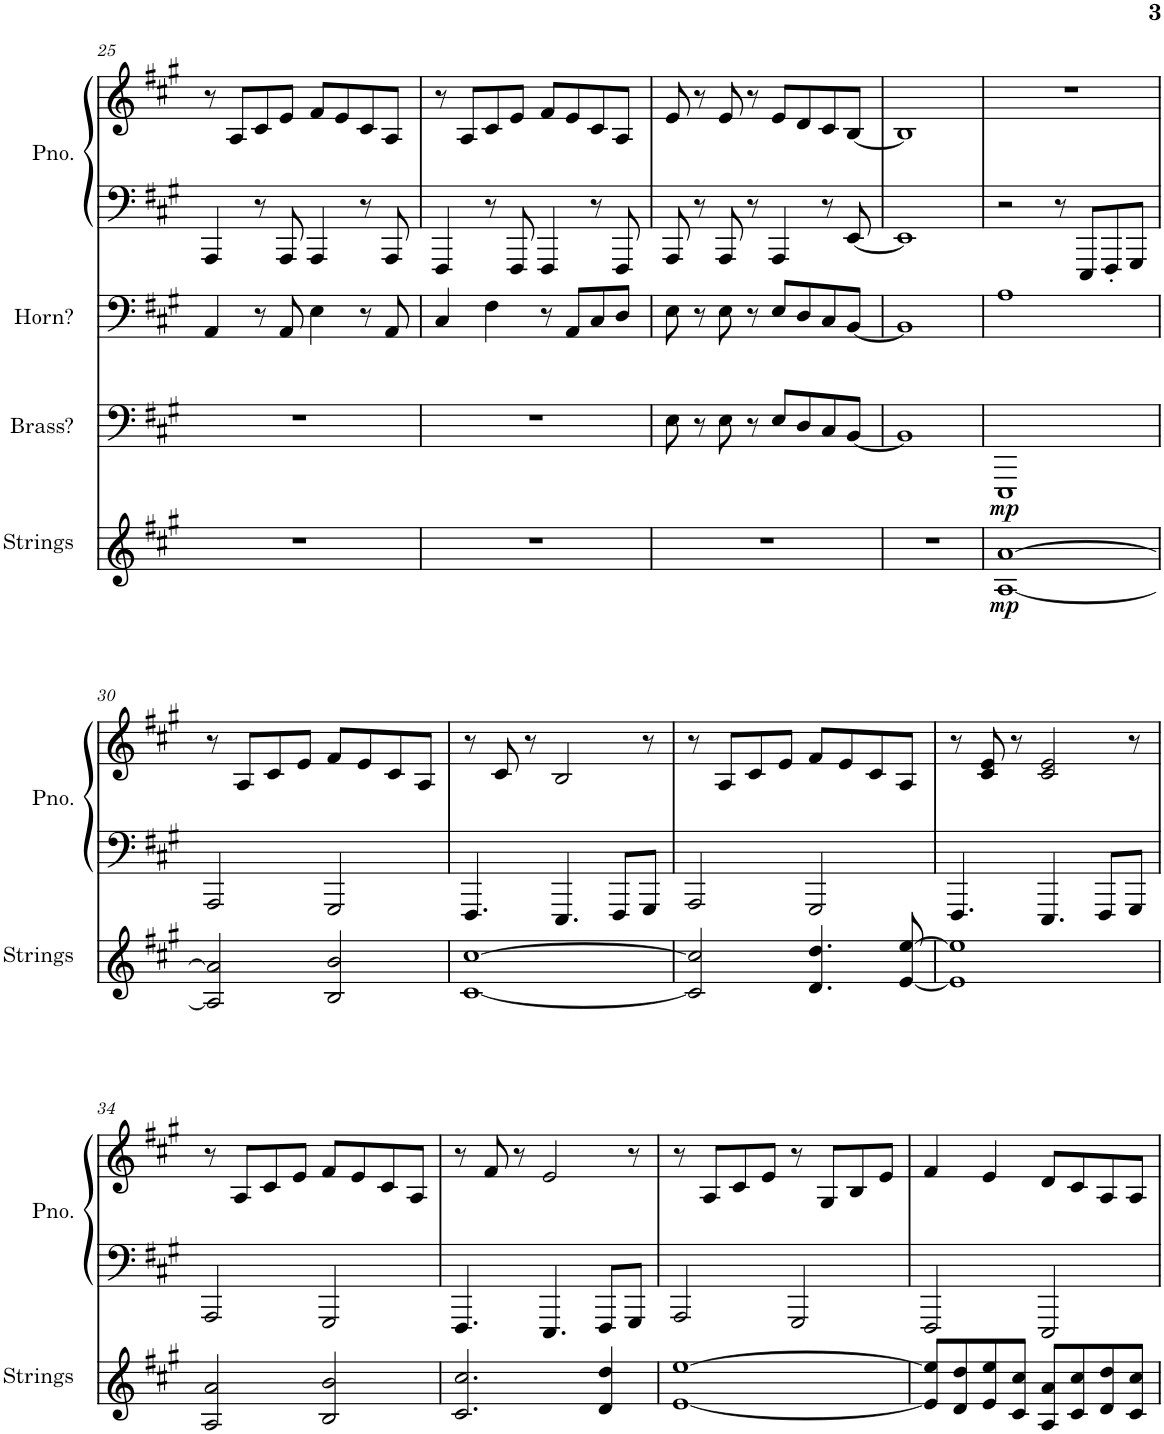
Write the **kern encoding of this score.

**kern	**dynam	**kern	**dynam	**kern	**kern	**kern
*part4	*part4	*part3	*part3	*part2	*part1	*part1
*staff5	*staff5	*staff4	*staff4	*staff3	*staff2	*staff1
*I"Strings	*	*I"Brass?	*	*I"Horn?	*I"Piano	*
*I'Strings	*	*I'Brass?	*	*I'Horn?	*I'Pno.	*
!!LO:PB:g=z
*clefG2	*	*clefF4	*	*clefF4	*clefF4	*clefG2
*	*	*	*	*Trd7c12	*	*
*k[f#c#g#]	*	*k[f#c#g#]	*	*k[f#c#g#]	*k[f#c#g#]	*k[f#c#g#]
*M4/4	*	*M4/4	*	*M4/4	*M4/4	*M4/4
=25	=25	=25	=25	=25	=25	=25
1r	.	1r	.	4AA/	4AAA/	8r
.	.	.	.	.	.	8A/L
.	.	.	.	8r	8r	8c#/
.	.	.	.	8AA/	8AAA/	8e/J
.	.	.	.	4E\	4AAA/	8f#/L
.	.	.	.	.	.	8e/
.	.	.	.	8r	8r	8c#/
.	.	.	.	8AA/	8AAA/	8A/J
=26	=26	=26	=26	=26	=26	=26
1r	.	1r	.	4C#/	4FFF#/	8r
.	.	.	.	.	.	8A/L
.	.	.	.	4F#\	8r	8c#/
.	.	.	.	.	8FFF#/	8e/J
.	.	.	.	8r	4FFF#/	8f#/L
.	.	.	.	8AA/L	.	8e/
.	.	.	.	8C#/	8r	8c#/
.	.	.	.	8D/J	8FFF#/	8A/J
=27	=27	=27	=27	=27	=27	=27
1r	.	8E\	.	8E\	8AAA/	8e/
.	.	8r	.	8r	8r	8r
.	.	8E\	.	8E\	8AAA/	8e/
.	.	8r	.	8r	8r	8r
.	.	8E/L	.	8E/L	4AAA/	8e/L
.	.	8D/	.	8D/	.	8d/
.	.	8C#/	.	8C#/	8r	8c#/
.	.	[8BB/J	.	[8BB/J	[8EE/	[8B/J
=28	=28	=28	=28	=28	=28	=28
1r	.	1BB]	.	1BB]	1EE]	1B]
=29	=29	=29	=29	=29	=29	=29
!	!LO:DY:b	!	!LO:DY:b	!	!	!
[1A [1a	mp	1EEE	mp	1A	2r	1r
.	.	.	.	.	8r	.
.	.	.	.	.	8EEE/L	.
.	.	.	.	.	8FFF#'/	.
.	.	.	.	.	8GGG#/J	.
!!LO:LB:g=z
=30	=30	=30	=30	=30	=30	=30
2A/] 2a/]	.	1r	.	1r	2AAA/	8r
.	.	.	.	.	.	8A/L
.	.	.	.	.	.	8c#/
.	.	.	.	.	.	8e/J
2B/ 2b/	.	.	.	.	2GGG#/	8f#/L
.	.	.	.	.	.	8e/
.	.	.	.	.	.	8c#/
.	.	.	.	.	.	8A/J
=31	=31	=31	=31	=31	=31	=31
[1c# [1cc#	.	1r	.	1r	4.FFF#/	8r
.	.	.	.	.	.	8c#/
.	.	.	.	.	.	8r
.	.	.	.	.	4.EEE/	2B/
.	.	.	.	.	8FFF#/L	.
.	.	.	.	.	8GGG#/J	8r
=32	=32	=32	=32	=32	=32	=32
2c#/] 2cc#/]	.	1r	.	1r	2AAA/	8r
.	.	.	.	.	.	8A/L
.	.	.	.	.	.	8c#/
.	.	.	.	.	.	8e/J
4.d/ 4.dd/	.	.	.	.	2GGG#/	8f#/L
.	.	.	.	.	.	8e/
.	.	.	.	.	.	8c#/
[8e/ [8ee/	.	.	.	.	.	8A/J
=33	=33	=33	=33	=33	=33	=33
1e] 1ee]	.	1r	.	1r	4.FFF#/	8r
.	.	.	.	.	.	8c#/ 8e/
.	.	.	.	.	.	8r
.	.	.	.	.	4.EEE/	2c#/ 2e/
.	.	.	.	.	8FFF#/L	.
.	.	.	.	.	8GGG#/J	8r
!!LO:LB:g=z
=34	=34	=34	=34	=34	=34	=34
2A/ 2a/	.	1r	.	1r	2AAA/	8r
.	.	.	.	.	.	8A/L
.	.	.	.	.	.	8c#/
.	.	.	.	.	.	8e/J
2B/ 2b/	.	.	.	.	2GGG#/	8f#/L
.	.	.	.	.	.	8e/
.	.	.	.	.	.	8c#/
.	.	.	.	.	.	8A/J
=35	=35	=35	=35	=35	=35	=35
2.c#/ 2.cc#/	.	1r	.	1r	4.FFF#/	8r
.	.	.	.	.	.	8f#/
.	.	.	.	.	.	8r
.	.	.	.	.	4.EEE/	2e/
4d/ 4dd/	.	.	.	.	8FFF#/L	.
.	.	.	.	.	8GGG#/J	8r
=36	=36	=36	=36	=36	=36	=36
[1e [1ee	.	1r	.	1r	2AAA/	8r
.	.	.	.	.	.	8A/L
.	.	.	.	.	.	8c#/
.	.	.	.	.	.	8e/J
.	.	.	.	.	2GGG#/	8r
.	.	.	.	.	.	8G#/L
.	.	.	.	.	.	8B/
.	.	.	.	.	.	8e/J
=37	=37	=37	=37	=37	=37	=37
8e/] 8ee/]L	.	1r	.	1r	2FFF#/	4f#/
8d/ 8dd/	.	.	.	.	.	.
8e/ 8ee/	.	.	.	.	.	4e/
8c#/ 8cc#/J	.	.	.	.	.	.
8A/ 8a/L	.	.	.	.	2EEE/	8d/L
8c#/ 8cc#/	.	.	.	.	.	8c#/
8d/ 8dd/	.	.	.	.	.	8A/
8c#/ 8cc#/J	.	.	.	.	.	8A/J
=	=	=	=	=	=	=
*-	*-	*-	*-	*-	*-	*-
